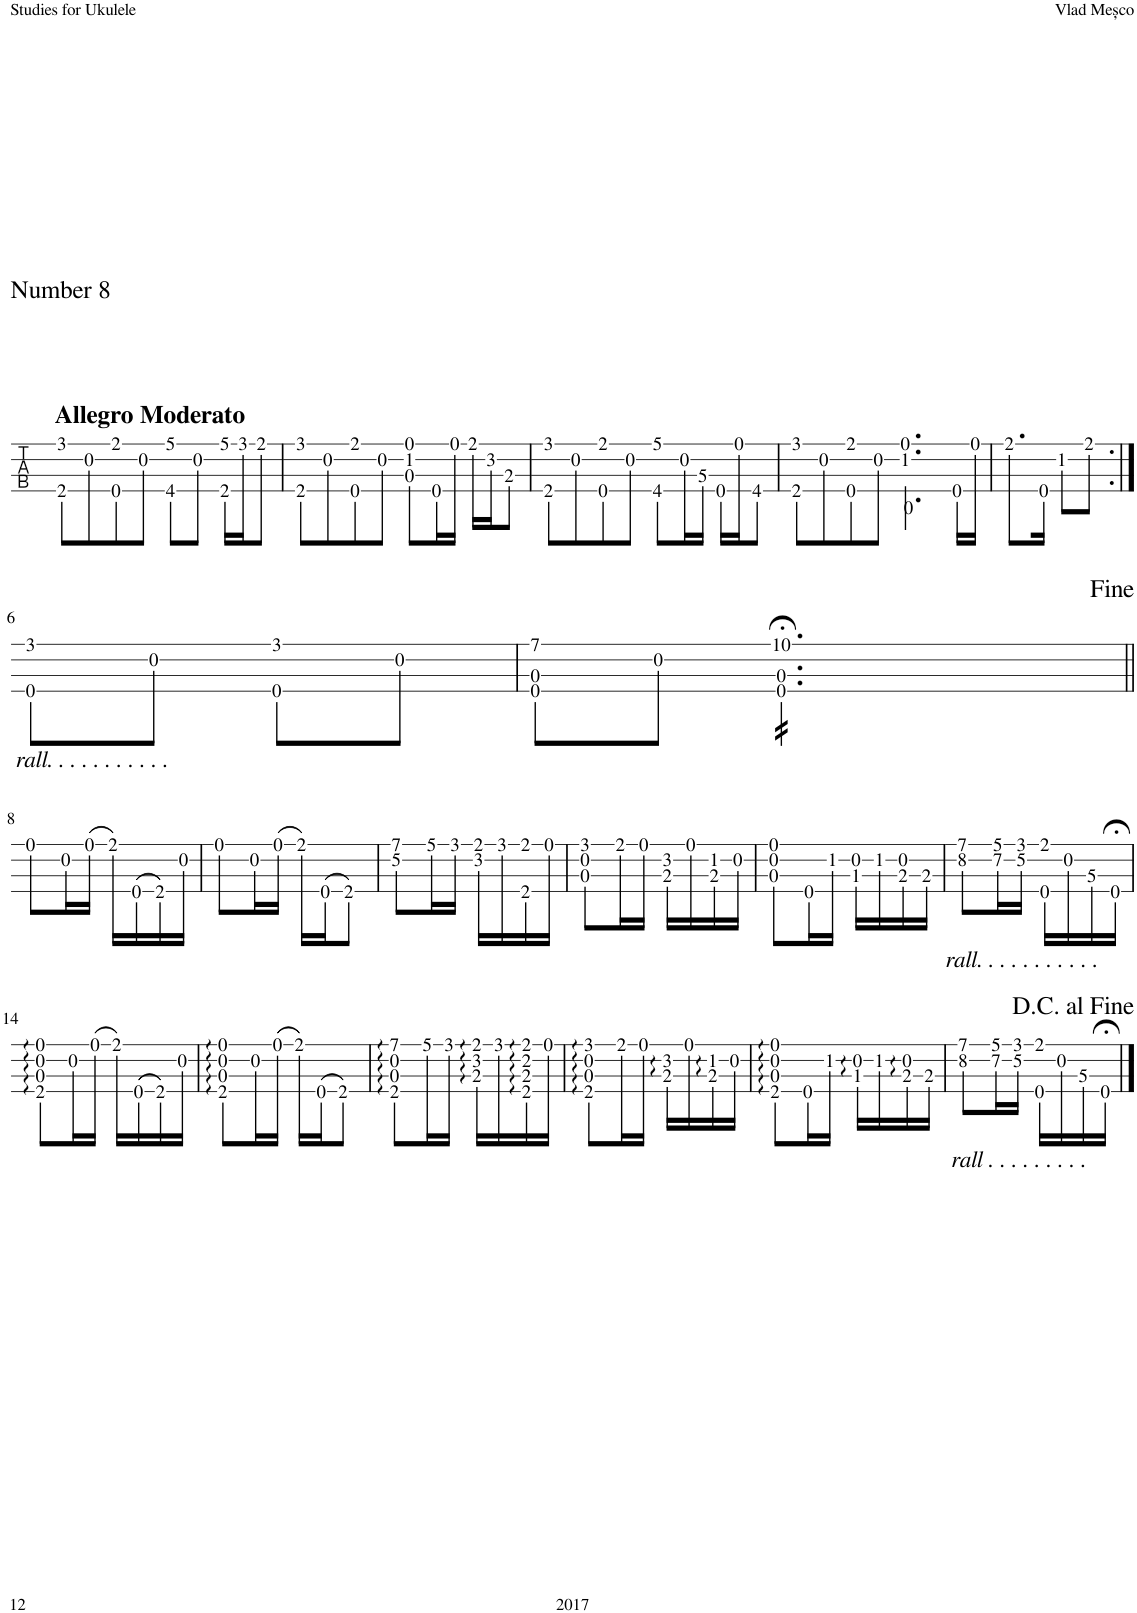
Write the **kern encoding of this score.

**kern
*part1
*staff1
*I"Lute
*I'Lt.
!!LO:PB:g=z
*stria4
*
*k[]
*M4/4
=1
!LO:TX:a:t=Number 8
!LO:TX:a:B:t=Allegro Moderato
8G\ 8b-\L
8d\
8F\ 8a\
8d\J
8A\ 8cc\L
8d\J
16G\ 16cc\LL
16b-\J
8a\J
=2
8G\ 8b-\L
8d\
8F\ 8a\
8d\J
8A\ 8e-\ 8g\L
16F\L
16g\JJ
16a\LL
16f\J
8B\J
=3
8G\ 8b-\L
8d\
8F\ 8a\
8d\J
8A\ 8cc\L
16d\L
16d\JJ
16F\LL
16g\J
8A\J
=4
8G\ 8b-\L
8d\
8F\ 8a\
8d\J
4.A\ 4.e-\ 4.g\
16F\LL
16g\JJ
=5
*M2/4
8.a\L
16F\Jk
8e-\L
8a\J
!!LO:LB:g=z
=6:|!
!LO:TX:b:i:t=rall. . . . . . . . . . .
8F\ 8b-\L
8d\J
8F\ 8b-\L
8d\J
=7
*M4/4
8F\ 8A\ 8dd\L
8d\J
2.F\;< 2.A\;< 2.ff\;<
!!LO:LB:g=z
=8||
*M2/4
8g\L
16d\L
(16g\JJ
16a\LL)
(16F\
16G\)
16d\JJ
=9
8g\L
16d\L
(16g\JJ
16a\LL)
(16F\J
8G\J)
=10
8g\ 8dd\L
16cc\L
16b-\JJ
16f\ 16a\LL
16b-\
16G\ 16a\
16g\JJ
=11
8A\ 8d\ 8b-\L
16a\L
16g\JJ
16B\ 16f\LL
16g\
16B\ 16e-\
16d\JJ
=12
8A\ 8d\ 8g\L
16F\L
16e-\JJ
16B-\ 16d\LL
16e-\
16B\ 16d\
16B\JJ
=13
!LO:TX:b:i:t=rall. . . . . . . . . . .
8b-\ 8dd\L
16a\ 16cc\L
16g\ 16b-\JJ
16F\ 16a\LL
16d\
16d\
16F;<\JJ
!!LO:LB:g=z
=14
8G\ 8A\ 8d\ 8g\L
16d\L
(16g\JJ
16a\LL)
(16F\
16G\)
16d\JJ
=15
8G\ 8A\ 8d\ 8g\L
16d\L
(16g\JJ
16a\LL)
(16F\J
8G\J)
=16
8G\ 8A\ 8d\ 8dd\L
16cc\L
16b-\JJ
16B\ 16f\ 16a\LL
16b-\
16G\ 16B\ 16e\ 16a\
16g\JJ
=17
8G\ 8A\ 8d\ 8b-\L
16a\L
16g\JJ
16B\ 16f\LL
16g\
16B\ 16e-\
16d\JJ
=18
8G\ 8A\ 8d\ 8g\L
16F\L
16e-\JJ
16B-\ 16d\LL
16e-\
16B\ 16d\
16B\JJ
=19
!LO:TX:b:i:t=rall . . . . . . . . .
8b-\ 8dd\L
16a\ 16cc\L
16g\ 16b-\JJ
16F\ 16a\LL
16d\
16d\
16F;<\JJ
==
*-
